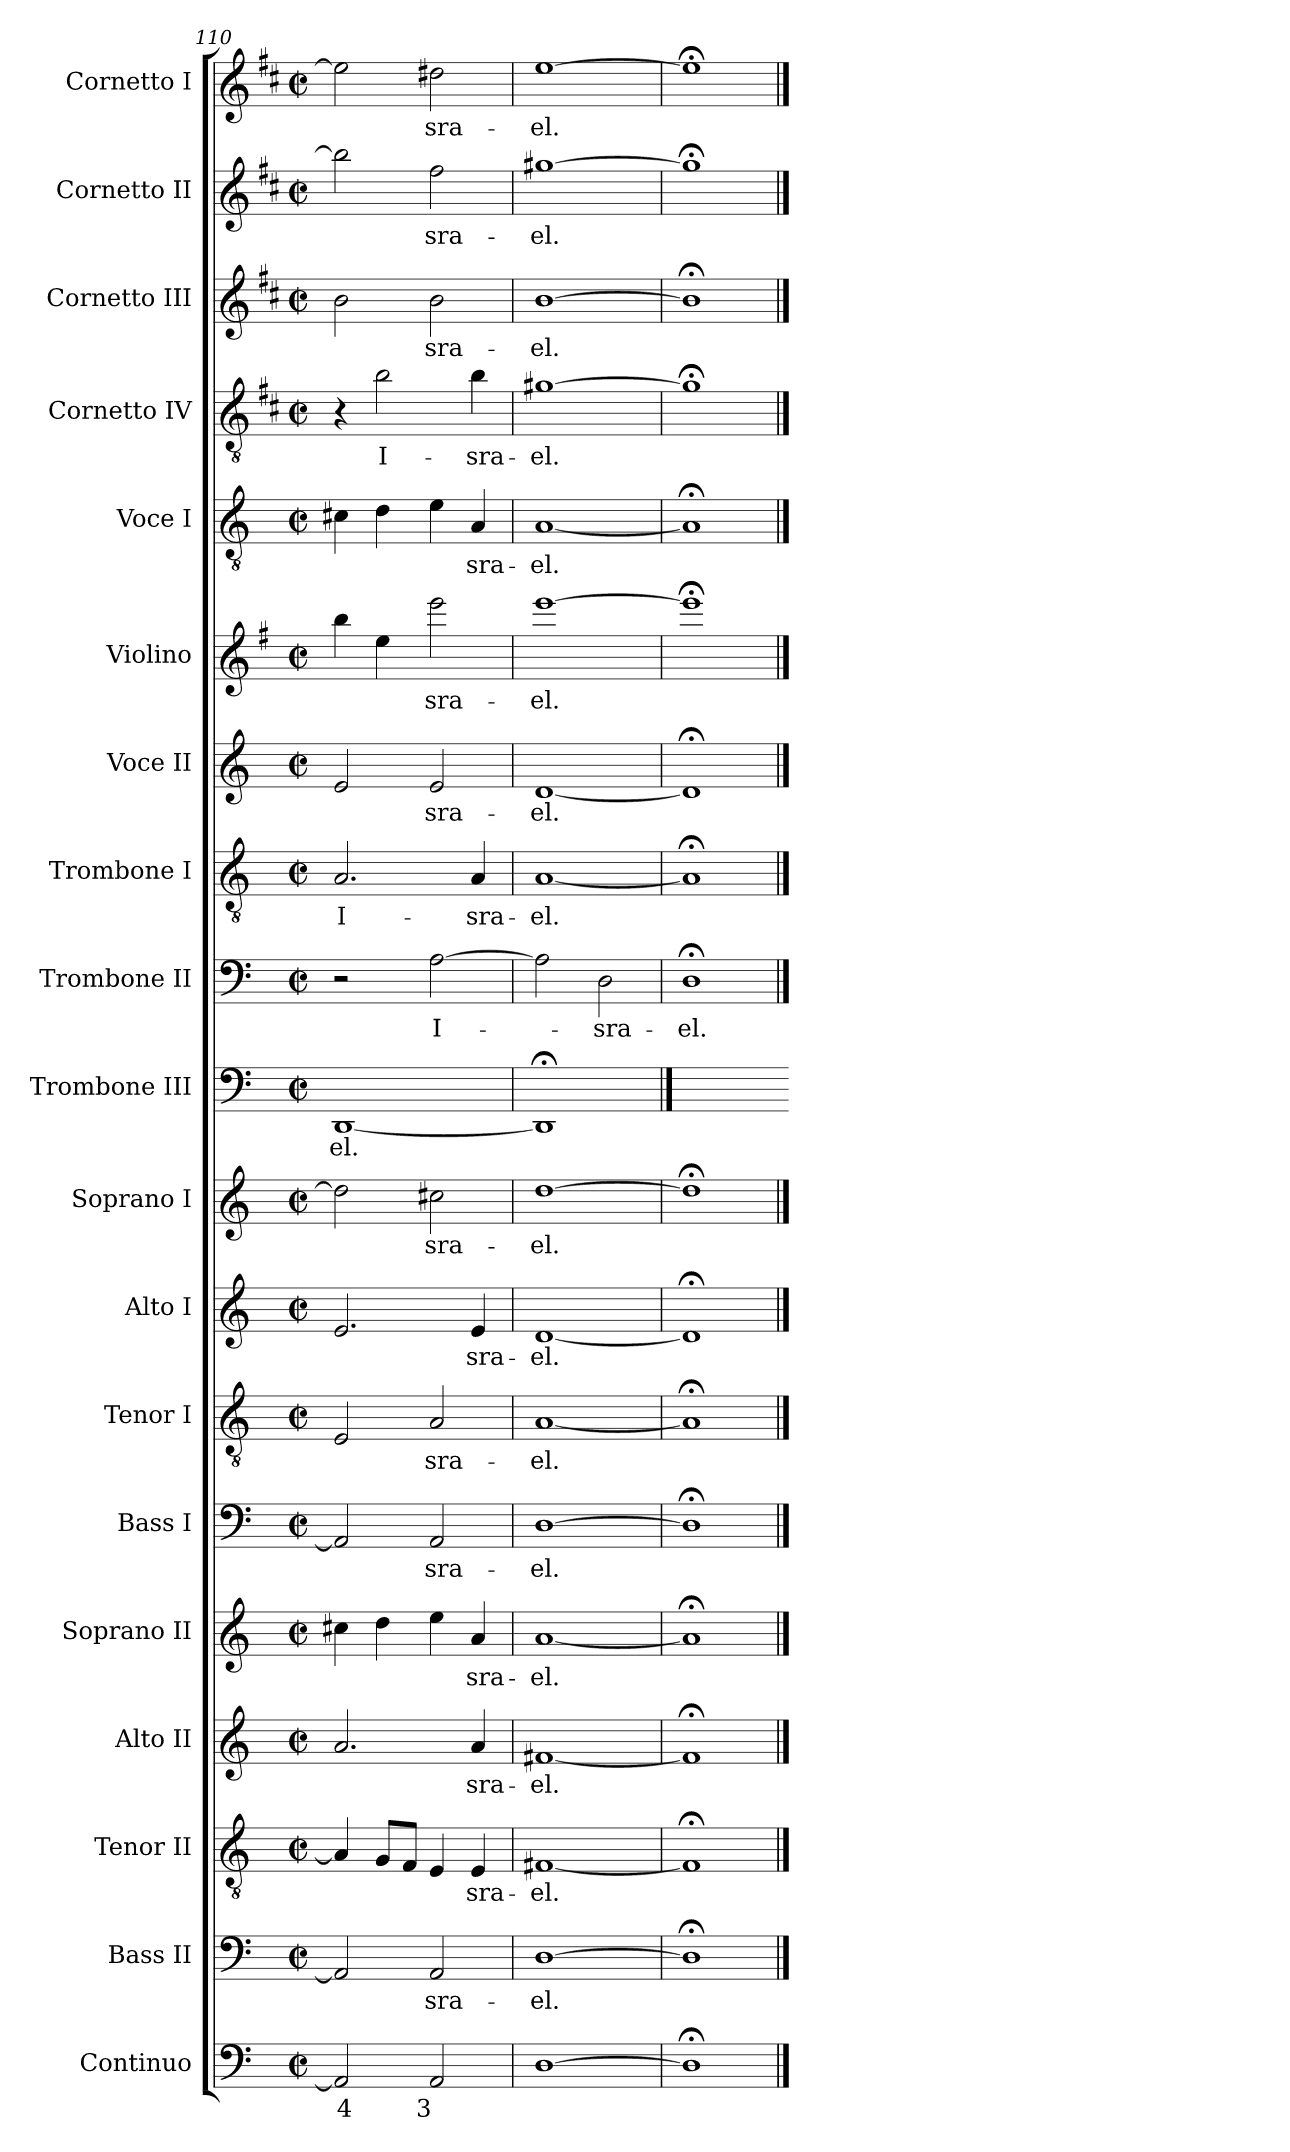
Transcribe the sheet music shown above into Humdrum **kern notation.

**kern	**text	**kern	**text	**kern	**text	**kern	**text	**kern	**text	**kern	**text	**kern	**text	**kern	**text	**kern	**text	**kern	**text	**kern	**text	**kern	**text	**kern	**text	**kern	**text	**kern	**text	**kern	**text	**kern	**text	**kern	**text	**kern	**text
*part19	*part19	*part18	*part18	*part17	*part17	*part16	*part16	*part15	*part15	*part14	*part14	*part13	*part13	*part12	*part12	*part11	*part11	*part10	*part10	*part9	*part9	*part8	*part8	*part7	*part7	*part6	*part6	*part5	*part5	*part4	*part4	*part3	*part3	*part2	*part2	*part1	*part1
*staff19	*staff19	*staff18	*staff18	*staff17	*staff17	*staff16	*staff16	*staff15	*staff15	*staff14	*staff14	*staff13	*staff13	*staff12	*staff12	*staff11	*staff11	*staff10	*staff10	*staff9	*staff9	*staff8	*staff8	*staff7	*staff7	*staff6	*staff6	*staff5	*staff5	*staff4	*staff4	*staff3	*staff3	*staff2	*staff2	*staff1	*staff1
*I"Continuo	*	*I"Bass II	*	*I"Tenor II	*	*I"Alto II	*	*I"Soprano II	*	*I"Bass I	*	*I"Tenor I	*	*I"Alto I	*	*I"Soprano I	*	*I"Trombone III	*	*I"Trombone II	*	*I"Trombone I	*	*I"Voce II	*	*I"Violino	*	*I"Voce I	*	*I"Cornetto IV	*	*I"Cornetto III	*	*I"Cornetto II	*	*I"Cornetto I	*
*	*	*I'B	*	*I'T	*	*I'A	*	*I'S	*	*I'B	*	*I'T	*	*I'A	*	*I'S	*	*	*	*I'T	*	*I'T	*	*	*	*	*	*	*	*	*	*	*	*	*	*	*
*clefF4	*	*clefF4	*	*clefGv2	*	*clefG2	*	*clefG2	*	*clefF4	*	*clefGv2	*	*clefG2	*	*clefG2	*	*clefF4	*	*clefF4	*	*clefGv2	*	*clefG2	*	*clefG2	*	*clefGv2	*	*clefGv2	*	*clefG2	*	*clefG2	*	*clefG2	*
*	*	*	*	*	*	*	*	*	*	*	*	*	*	*	*	*	*	*	*	*	*	*	*	*	*	*ITrd4c7	*	*	*	*ITrd1c2	*	*ITrd1c2	*	*ITrd1c2	*	*ITrd1c2	*
*k[]	*	*k[]	*	*k[]	*	*k[]	*	*k[]	*	*k[]	*	*k[]	*	*k[]	*	*k[]	*	*k[]	*	*k[]	*	*k[]	*	*k[]	*	*k[]	*	*k[]	*	*k[]	*	*k[]	*	*k[]	*	*k[]	*
*C:	*	*C:	*	*C:	*	*C:	*	*C:	*	*C:	*	*C:	*	*C:	*	*C:	*	*C:	*	*C:	*	*C:	*	*C:	*	*C:	*	*C:	*	*C:	*	*C:	*	*C:	*	*C:	*
*M2/2	*	*M2/2	*	*M2/2	*	*M2/2	*	*M2/2	*	*M2/2	*	*M2/2	*	*M2/2	*	*M2/2	*	*M2/2	*	*M2/2	*	*M2/2	*	*M2/2	*	*M2/2	*	*M2/2	*	*M2/2	*	*M2/2	*	*M2/2	*	*M2/2	*
*met(c|)	*	*met(c|)	*	*met(c|)	*	*met(c|)	*	*met(c|)	*	*met(c|)	*	*met(c|)	*	*met(c|)	*	*met(c|)	*	*met(c|)	*	*met(c|)	*	*met(c|)	*	*met(c|)	*	*met(c|)	*	*met(c|)	*	*met(c|)	*	*met(c|)	*	*met(c|)	*	*met(c|)	*
=110	=110	=110	=110	=110	=110	=110	=110	=110	=110	=110	=110	=110	=110	=110	=110	=110	=110	=110	=110	=110	=110	=110	=110	=110	=110	=110	=110	=110	=110	=110	=110	=110	=110	=110	=110	=110	=110
!	!LO:LY:b	!	!	!	!	!	!	!	!	!	!	!	!	!	!	!	!	!	!LO:LY:b	!	!	!	!LO:LY:b	!	!	!	!	!	!	!	!	!	!	!	!	!	!
2AA]	4	2AA]	.	4A]	.	2.a	.	4cc#X	.	2AA]	.	2E	.	2.e	.	2dd]	.	[1DD	-el.	2r	.	2.A	I-	2e	.	4ee	.	4c#X	.	4r	.	2a	.	2aa]	.	2dd]	.
!	!	!	!	!	!	!	!	!	!	!	!	!	!	!	!	!	!	!	!	!	!	!	!	!	!	!	!	!	!	!	!LO:LY:b	!	!	!	!	!	!
.	.	.	.	8GL	.	.	.	4dd	.	.	.	.	.	.	.	.	.	.	.	.	.	.	.	.	.	4a	.	4d	.	2a	I-	.	.	.	.	.	.
.	.	.	.	8FJ	.	.	.	.	.	.	.	.	.	.	.	.	.	.	.	.	.	.	.	.	.	.	.	.	.	.	.	.	.	.	.	.	.
!	!LO:LY:b	!	!LO:LY:b	!	!	!	!	!	!	!	!LO:LY:b	!	!LO:LY:b	!	!	!	!LO:LY:b	!	!	!	!LO:LY:b	!	!	!	!LO:LY:b	!	!LO:LY:b	!	!	!	!	!	!LO:LY:b	!	!LO:LY:b	!	!LO:LY:b
2AA	3	2AA	sra-	4E	.	.	.	4ee	.	2AA	sra-	2A	sra-	.	.	2cc#X	sra-	.	.	[2A	I-	.	.	2e	sra-	2aa	sra-	4e	.	.	.	2a	sra-	2ee	sra-	2cc#X	sra-
!	!	!	!	!	!LO:LY:b	!	!LO:LY:b	!	!LO:LY:b	!	!	!	!	!	!LO:LY:b	!	!	!	!	!	!	!	!LO:LY:b	!	!	!	!	!	!LO:LY:b	!	!LO:LY:b	!	!	!	!	!	!
.	.	.	.	4E	sra-	4a	sra-	4a	sra-	.	.	.	.	4e	sra-	.	.	.	.	.	.	4A	-sra-	.	.	.	.	4A	sra-	4a	-sra-	.	.	.	.	.	.
=111	=111	=111	=111	=111	=111	=111	=111	=111	=111	=111	=111	=111	=111	=111	=111	=111	=111	=111	=111	=111	=111	=111	=111	=111	=111	=111	=111	=111	=111	=111	=111	=111	=111	=111	=111	=111	=111
!	!	!	!LO:LY:b	!	!LO:LY:b	!	!LO:LY:b	!	!LO:LY:b	!	!LO:LY:b	!	!LO:LY:b	!	!LO:LY:b	!	!LO:LY:b	!	!	!	!	!	!LO:LY:b	!	!LO:LY:b	!	!LO:LY:b	!	!LO:LY:b	!	!LO:LY:b	!	!LO:LY:b	!	!LO:LY:b	!	!LO:LY:b
[1D	.	[1D	-el.	[1F#X	-el.	[1f#X	-el.	[1a	-el.	[1D	-el.	[1A	-el.	[1d	-el.	[1dd	-el.	1DD;<]	.	2A]	.	[1A	-el.	[1d	-el.	[1aa	-el.	[1A	-el.	[1f#X	-el.	[1a	-el.	[1ff#X	-el.	[1dd	-el.
!	!	!	!	!	!	!	!	!	!	!	!	!	!	!	!	!	!	!	!	!	!LO:LY:b	!	!	!	!	!	!	!	!	!	!	!	!	!	!	!	!
.	.	.	.	.	.	.	.	.	.	.	.	.	.	.	.	.	.	.	.	2D	sra-	.	.	.	.	.	.	.	.	.	.	.	.	.	.	.	.
=112	=112	=112	=112	=112	=112	=112	=112	=112	=112	=112	=112	=112	=112	=112	=112	=112	=112	==112	=112	=112	=112	=112	=112	=112	=112	=112	=112	=112	=112	=112	=112	=112	=112	=112	=112	=112	=112
!	!	!	!	!	!	!	!	!	!	!	!	!	!	!	!	!	!	!	!	!	!LO:LY:b	!	!	!	!	!	!	!	!	!	!	!	!	!	!	!	!
1D;<]	.	1D;<]	.	1F#;<]	.	1f#;<]	.	1a;<]	.	1D;<]	.	1A;<]	.	1d;<]	.	1dd;<]	.	1ryy	.	1D;<;<	-el.	1A;<;<]	.	1d;<]	.	1aa;<]	.	1A;<;<]	.	1f#;<]	.	1a;<]	.	1ff#;<]	.	1dd;<]	.
==	==	==	==	==	==	==	==	==	==	==	==	==	==	==	==	==	==	=	==	==	==	==	==	==	==	==	==	==	==	==	==	==	==	==	==	==	==
*-	*-	*-	*-	*-	*-	*-	*-	*-	*-	*-	*-	*-	*-	*-	*-	*-	*-	*-	*-	*-	*-	*-	*-	*-	*-	*-	*-	*-	*-	*-	*-	*-	*-	*-	*-	*-	*-
